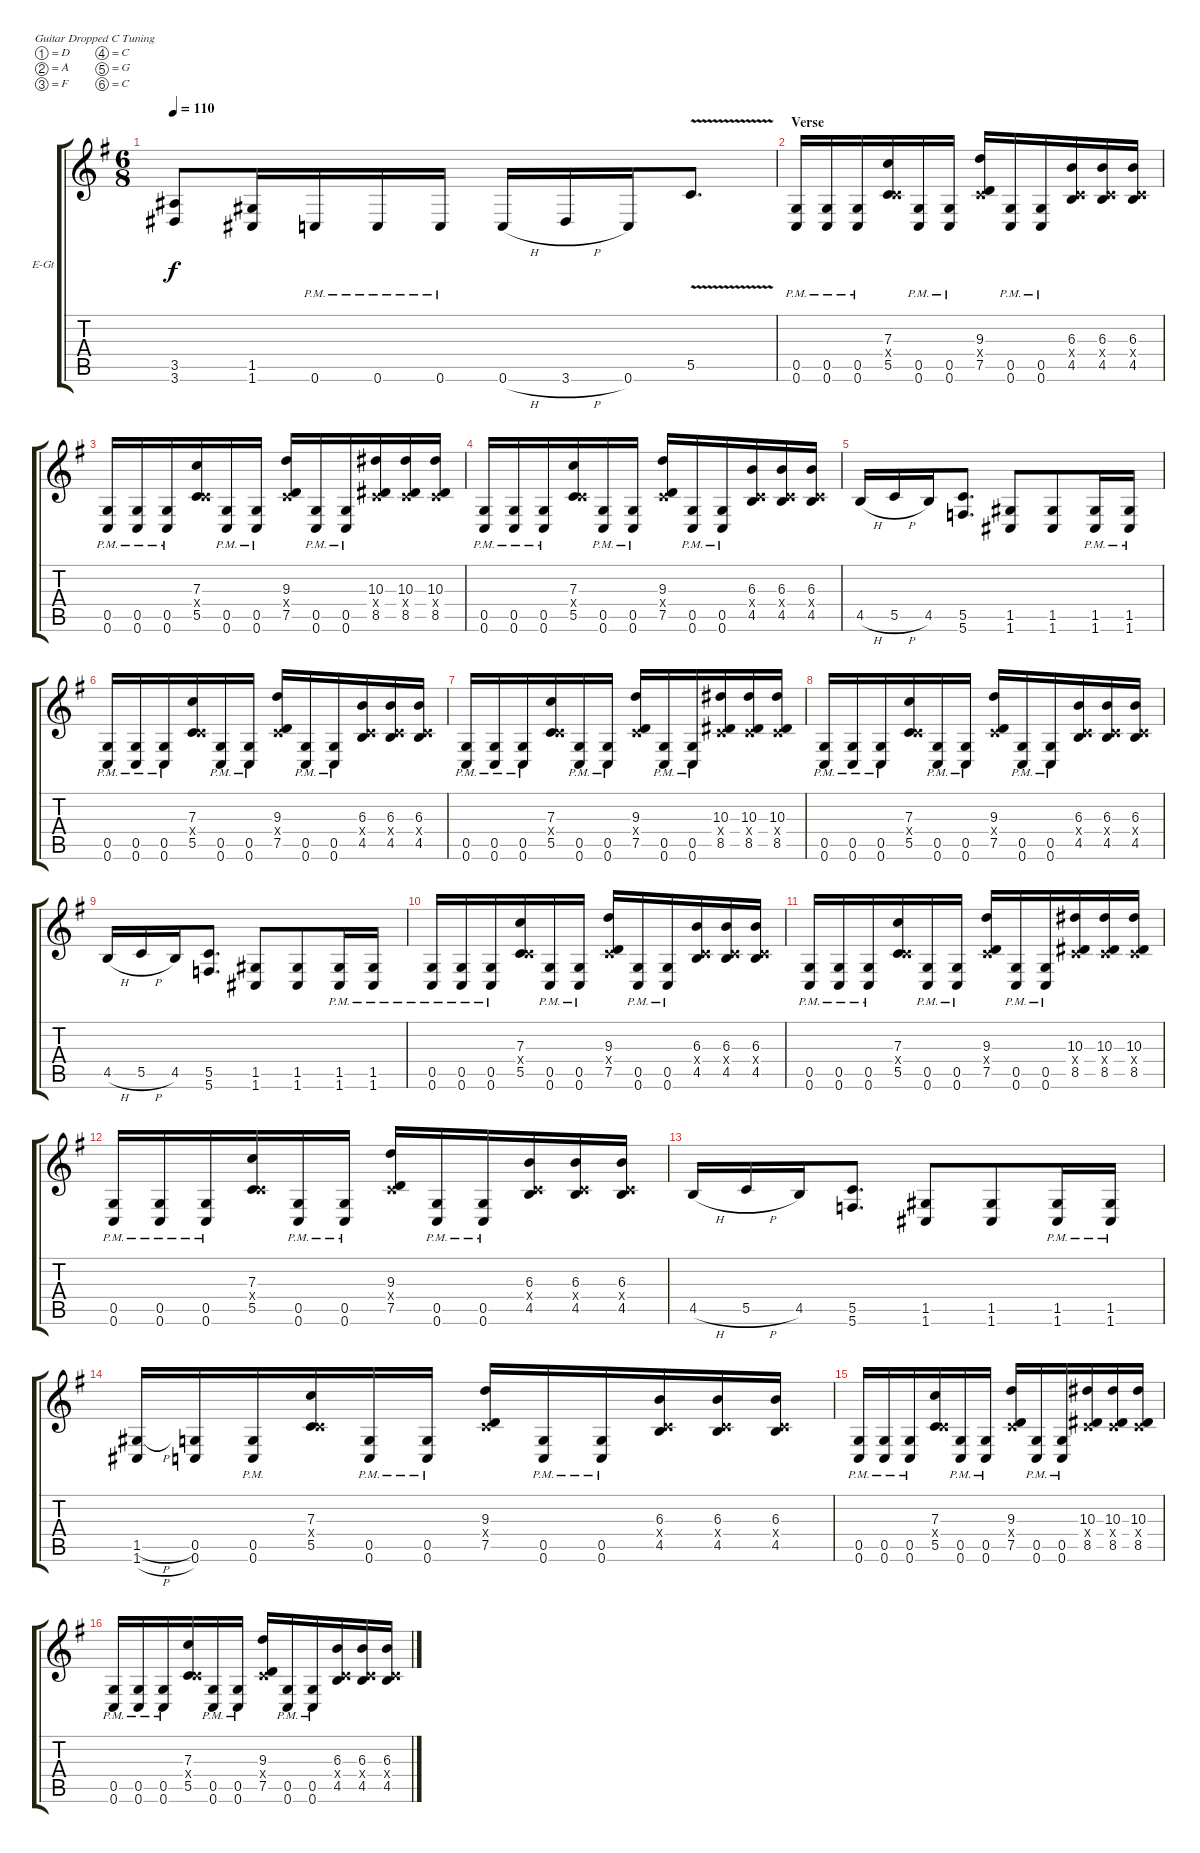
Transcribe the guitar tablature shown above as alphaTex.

\bracketExtendMode groupsimilarinstruments
\firstSystemTrackNameOrientation horizontal
\otherSystemsTrackNameOrientation horizontal
\track ("Electric Guitar 2" "E-Gt") {instrument distortionguitar}
\staff {score tabs}
\tuning (D4 A3 F3 C3 G2 C2)
\ts (6 8)
\tempo 110
\clef g2
\ks eminor
(3.6 3.5).8{dy f} (1.5 1.6).16 0.6{pm}.16 0.6{pm}.16 0.6{pm}.16 0.6{h}.16 3.6{h}.16 0.6.16 5.5{v}.8{d} |
\section ("" "Verse")
(0.6{pm} 0.5{pm}).16 (0.6{pm} 0.5{pm}).16 (0.6{pm} 0.5{pm}).16 (5.5 7.3 0.4{x}).16 (0.6{pm} 0.5{pm}).16 (0.6{pm} 0.5{pm}).16 (7.5 9.3 0.4{x}).16 (0.6{pm} 0.5{pm}).16 (0.6{pm} 0.5{pm}).16 (4.5 6.3 0.4{x}).16 (4.5 6.3 0.4{x}).16 (4.5 6.3 0.4{x}).16 |
(0.6{pm} 0.5{pm}).16 (0.6{pm} 0.5{pm}).16 (0.6{pm} 0.5{pm}).16 (5.5 7.3 0.4{x}).16 (0.6{pm} 0.5{pm}).16 (0.6{pm} 0.5{pm}).16 (7.5 9.3 0.4{x}).16 (0.6{pm} 0.5{pm}).16 (0.6{pm} 0.5{pm}).16 (8.5 10.3 0.4{x}).16 (8.5 10.3 0.4{x}).16 (8.5 10.3 0.4{x}).16 |
(0.6{pm} 0.5{pm}).16 (0.6{pm} 0.5{pm}).16 (0.6{pm} 0.5{pm}).16 (5.5 7.3 0.4{x}).16 (0.6{pm} 0.5{pm}).16 (0.6{pm} 0.5{pm}).16 (7.5 9.3 0.4{x}).16 (0.6{pm} 0.5{pm}).16 (0.6{pm} 0.5{pm}).16 (4.5 6.3 0.4{x}).16 (4.5 6.3 0.4{x}).16 (4.5 6.3 0.4{x}).16 |
4.5{h}.16 5.5{h}.16 4.5.16 (5.6 5.5).8{d} (1.6 1.5).8 (1.6 1.5).8 (1.5{pm} 1.6{pm}).16 (1.6{pm} 1.5{pm}).16 |
(0.6{pm} 0.5{pm}).16 (0.6{pm} 0.5{pm}).16 (0.6{pm} 0.5{pm}).16 (5.5 7.3 0.4{x}).16 (0.6{pm} 0.5{pm}).16 (0.6{pm} 0.5{pm}).16 (7.5 9.3 0.4{x}).16 (0.6{pm} 0.5{pm}).16 (0.6{pm} 0.5{pm}).16 (4.5 6.3 0.4{x}).16 (4.5 6.3 0.4{x}).16 (4.5 6.3 0.4{x}).16 |
(0.6{pm} 0.5{pm}).16 (0.6{pm} 0.5{pm}).16 (0.6{pm} 0.5{pm}).16 (5.5 7.3 0.4{x}).16 (0.6{pm} 0.5{pm}).16 (0.6{pm} 0.5{pm}).16 (7.5 9.3 0.4{x}).16 (0.6{pm} 0.5{pm}).16 (0.6{pm} 0.5{pm}).16 (8.5 10.3 0.4{x}).16 (8.5 10.3 0.4{x}).16 (8.5 10.3 0.4{x}).16 |
(0.6{pm} 0.5{pm}).16 (0.6{pm} 0.5{pm}).16 (0.6{pm} 0.5{pm}).16 (5.5 7.3 0.4{x}).16 (0.6{pm} 0.5{pm}).16 (0.6{pm} 0.5{pm}).16 (7.5 9.3 0.4{x}).16 (0.6{pm} 0.5{pm}).16 (0.6{pm} 0.5{pm}).16 (4.5 6.3 0.4{x}).16 (4.5 6.3 0.4{x}).16 (4.5 6.3 0.4{x}).16 |
4.5{h}.16 5.5{h}.16 4.5.16 (5.6 5.5).8{d} (1.6 1.5).8 (1.6 1.5).8 (1.5{pm} 1.6{pm}).16 (1.6{pm} 1.5{pm}).16 |
(0.6{pm} 0.5{pm}).16 (0.6{pm} 0.5{pm}).16 (0.6{pm} 0.5{pm}).16 (5.5 7.3 0.4{x}).16 (0.6{pm} 0.5{pm}).16 (0.6{pm} 0.5{pm}).16 (7.5 9.3 0.4{x}).16 (0.6{pm} 0.5{pm}).16 (0.6{pm} 0.5{pm}).16 (4.5 6.3 0.4{x}).16 (4.5 6.3 0.4{x}).16 (4.5 6.3 0.4{x}).16 |
(0.6{pm} 0.5{pm}).16 (0.6{pm} 0.5{pm}).16 (0.6{pm} 0.5{pm}).16 (5.5 7.3 0.4{x}).16 (0.6{pm} 0.5{pm}).16 (0.6{pm} 0.5{pm}).16 (7.5 9.3 0.4{x}).16 (0.6{pm} 0.5{pm}).16 (0.6{pm} 0.5{pm}).16 (8.5 10.3 0.4{x}).16 (8.5 10.3 0.4{x}).16 (8.5 10.3 0.4{x}).16 |
(0.6{pm} 0.5{pm}).16 (0.6{pm} 0.5{pm}).16 (0.6{pm} 0.5{pm}).16 (5.5 7.3 0.4{x}).16 (0.6{pm} 0.5{pm}).16 (0.6{pm} 0.5{pm}).16 (7.5 9.3 0.4{x}).16 (0.6{pm} 0.5{pm}).16 (0.6{pm} 0.5{pm}).16 (4.5 6.3 0.4{x}).16 (4.5 6.3 0.4{x}).16 (4.5 6.3 0.4{x}).16 |
4.5{h}.16 5.5{h}.16 4.5.16 (5.6 5.5).8{d} (1.6 1.5).8 (1.6 1.5).8 (1.5{pm} 1.6{pm}).16 (1.6{pm} 1.5{pm}).16 |
(1.6{h} 1.5{h}).16 (0.6 0.5).16 (0.6{pm} 0.5{pm}).16 (5.5 7.3 0.4{x}).16 (0.6{pm} 0.5{pm}).16 (0.6{pm} 0.5{pm}).16 (7.5 9.3 0.4{x}).16 (0.6{pm} 0.5{pm}).16 (0.6{pm} 0.5{pm}).16 (4.5 6.3 0.4{x}).16 (4.5 6.3 0.4{x}).16 (4.5 6.3 0.4{x}).16 |
(0.6{pm} 0.5{pm}).16 (0.6{pm} 0.5{pm}).16 (0.6{pm} 0.5{pm}).16 (5.5 7.3 0.4{x}).16 (0.6{pm} 0.5{pm}).16 (0.6{pm} 0.5{pm}).16 (7.5 9.3 0.4{x}).16 (0.6{pm} 0.5{pm}).16 (0.6{pm} 0.5{pm}).16 (8.5 10.3 0.4{x}).16 (8.5 10.3 0.4{x}).16 (8.5 10.3 0.4{x}).16 |
(0.6{pm} 0.5{pm}).16 (0.6{pm} 0.5{pm}).16 (0.6{pm} 0.5{pm}).16 (5.5 7.3 0.4{x}).16 (0.6{pm} 0.5{pm}).16 (0.6{pm} 0.5{pm}).16 (7.5 9.3 0.4{x}).16 (0.6{pm} 0.5{pm}).16 (0.6{pm} 0.5{pm}).16 (4.5 6.3 0.4{x}).16 (4.5 6.3 0.4{x}).16 (4.5 6.3 0.4{x}).16
